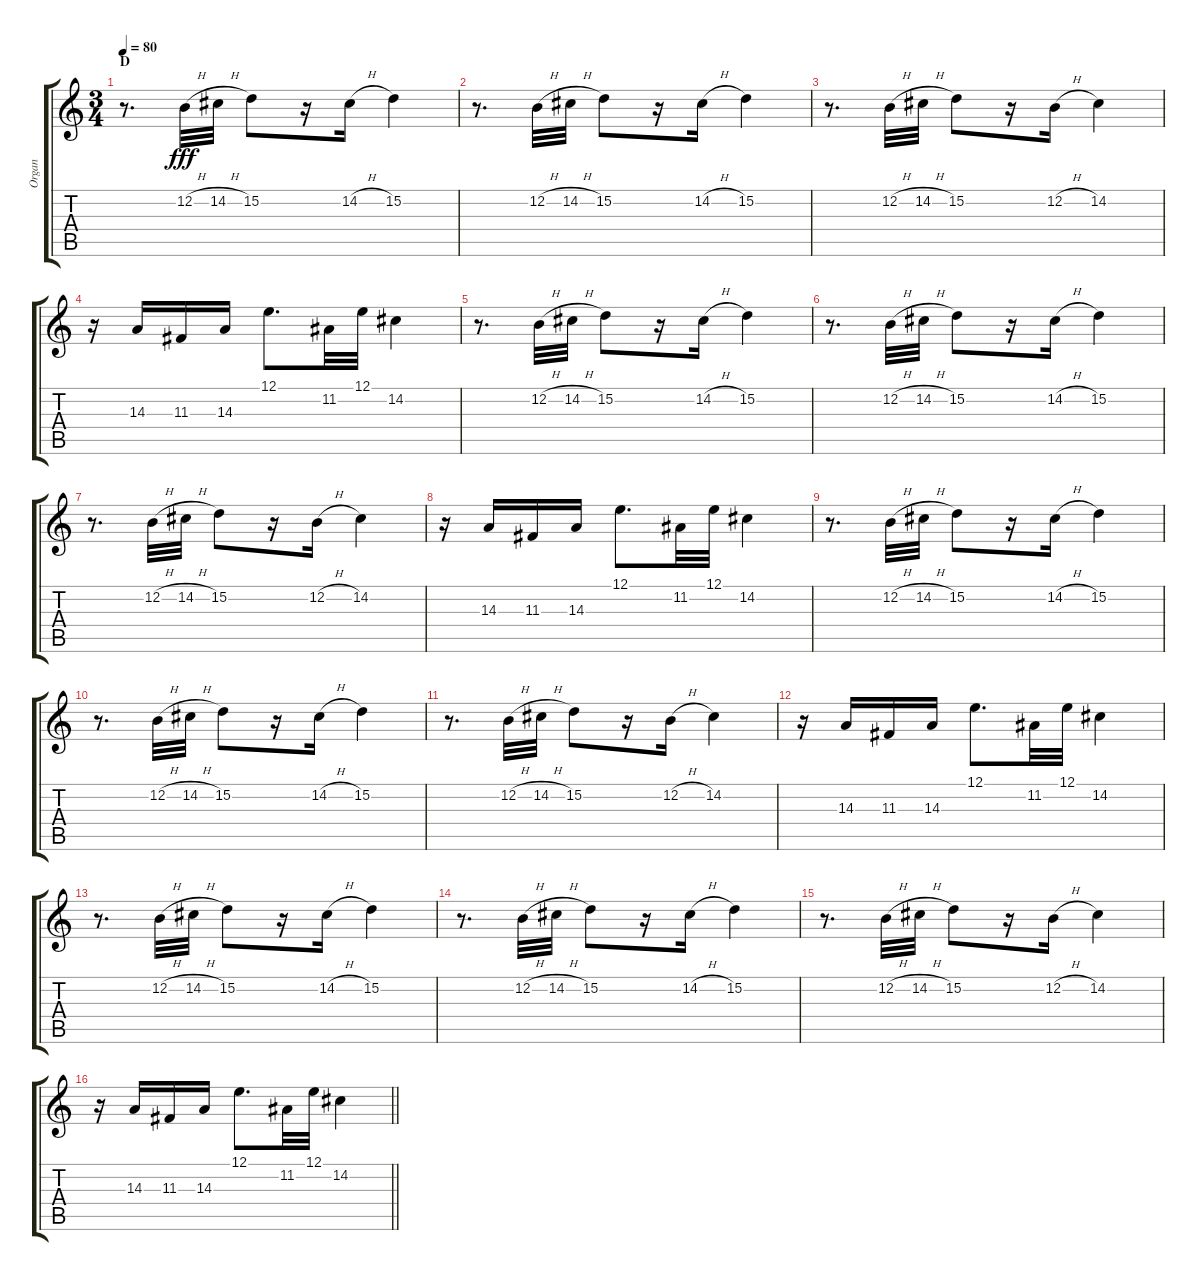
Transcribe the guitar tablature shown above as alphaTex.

\track ("Organ" "Organ") {instrument percussiveorgan}
\staff {score tabs}
\tuning (E4 B3 G3 D3 A2 E2) {hide}
\ts (3 4)
\section ("" "D")
\tempo 80
\clef g2
\ks c
r.8{d dy f} 12.2{h}.32{dy fff} 14.2{h}.32 15.2.8 r.16 14.2{h}.16 15.2.4 |
r.8{d} 12.2{h}.32 14.2{h}.32 15.2.8 r.16 14.2{h}.16 15.2.4 |
r.8{d} 12.2{h}.32 14.2{h}.32 15.2.8 r.16 12.2{h}.16 14.2.4 |
r.16 14.3.16 11.3.16 14.3.16 12.1.8{d} 11.2.32 12.1.32 14.2.4 |
r.8{d} 12.2{h}.32 14.2{h}.32 15.2.8 r.16 14.2{h}.16 15.2.4 |
r.8{d} 12.2{h}.32 14.2{h}.32 15.2.8 r.16 14.2{h}.16 15.2.4 |
r.8{d} 12.2{h}.32 14.2{h}.32 15.2.8 r.16 12.2{h}.16 14.2.4 |
r.16 14.3.16 11.3.16 14.3.16 12.1.8{d} 11.2.32 12.1.32 14.2.4 |
r.8{d} 12.2{h}.32 14.2{h}.32 15.2.8 r.16 14.2{h}.16 15.2.4 |
r.8{d} 12.2{h}.32 14.2{h}.32 15.2.8 r.16 14.2{h}.16 15.2.4 |
r.8{d} 12.2{h}.32 14.2{h}.32 15.2.8 r.16 12.2{h}.16 14.2.4 |
r.16 14.3.16 11.3.16 14.3.16 12.1.8{d} 11.2.32 12.1.32 14.2.4 |
r.8{d} 12.2{h}.32 14.2{h}.32 15.2.8 r.16 14.2{h}.16 15.2.4 |
r.8{d} 12.2{h}.32 14.2{h}.32 15.2.8 r.16 14.2{h}.16 15.2.4 |
r.8{d} 12.2{h}.32 14.2{h}.32 15.2.8 r.16 12.2{h}.16 14.2.4 |
\barLineRight lightlight
r.16 14.3.16 11.3.16 14.3.16 12.1.8{d} 11.2.32 12.1.32 14.2.4
